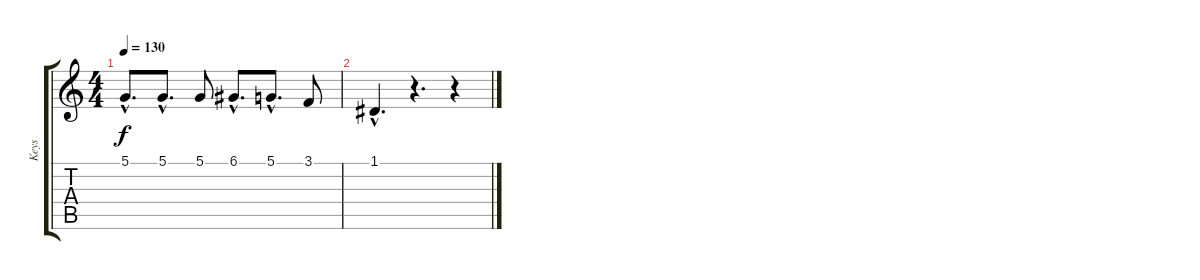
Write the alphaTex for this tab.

\track ("Keys" "Keys") {instrument synthstrings1}
\staff {score tabs}
\tuning (D4 A3 F3 C3 G2 C2) {hide}
\ts (4 4)
\tempo 130
\clef g2
\ks c
5.1{hac}.8{d dy f} 5.1{hac}.8{d} 5.1.8 6.1{hac}.8{d} 5.1{hac}.8{d} 3.1.8 |
1.1{hac}.4{d} r.4{d} r.4
